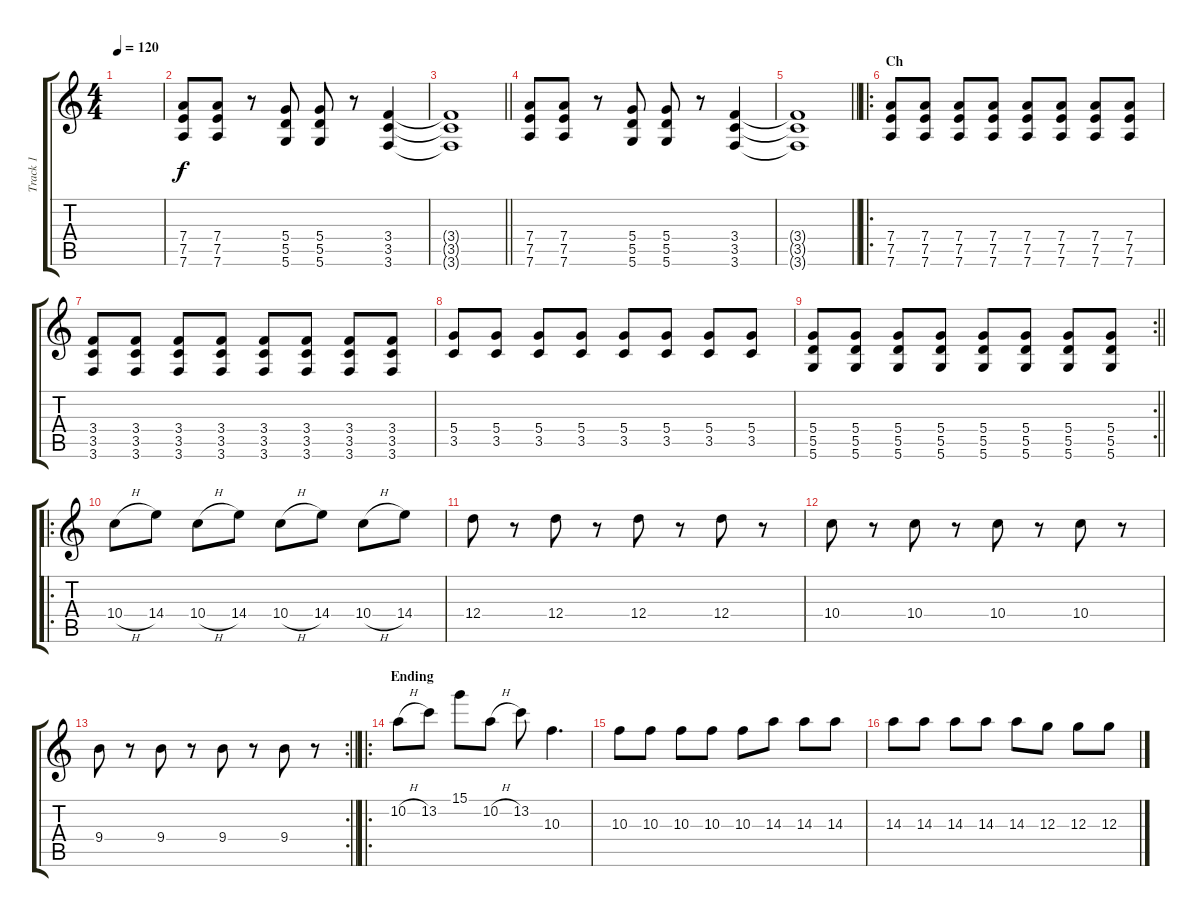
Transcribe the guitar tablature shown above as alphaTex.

\track ("Track 1" "Track 1") {instrument distortionguitar}
\staff {score tabs}
\tuning (E4 B3 G3 D3 A2 D2) {hide}
\ts (4 4)
\tempo 120
\clef g2
\ks c
|
(7.4 7.5 7.6).8{volume 16} (7.4 7.5 7.6).8 r.8 (5.4 5.5 5.6).8 (5.4 5.5 5.6).8 r.8 (3.4 3.5 3.6).4 |
\barLineRight lightlight
(3.4{t} 3.5{t} 3.6{t}).1 |
(7.4 7.5 7.6).8{volume 16} (7.4 7.5 7.6).8 r.8 (5.4 5.5 5.6).8 (5.4 5.5 5.6).8 r.8 (3.4 3.5 3.6).4 |
\barLineRight lightlight
(3.4{t} 3.5{t} 3.6{t}).1 |
\ro
\section ("" "Ch")
(7.4 7.5 7.6).8 (7.4 7.5 7.6).8 (7.4 7.5 7.6).8 (7.4 7.5 7.6).8 (7.4 7.5 7.6).8 (7.4 7.5 7.6).8 (7.4 7.5 7.6).8 (7.4 7.5 7.6).8 |
(3.4 3.5 3.6).8 (3.4 3.5 3.6).8 (3.4 3.5 3.6).8 (3.4 3.5 3.6).8 (3.4 3.5 3.6).8 (3.4 3.5 3.6).8 (3.4 3.5 3.6).8 (3.4 3.5 3.6).8 |
(5.4 3.5).8 (5.4 3.5).8 (5.4 3.5).8 (5.4 3.5).8 (5.4 3.5).8 (5.4 3.5).8 (5.4 3.5).8 (5.4 3.5).8 |
\rc 2
\barLineRight lightlight
(5.4 5.5 5.6).8 (5.4 5.5 5.6).8 (5.4 5.5 5.6).8 (5.4 5.5 5.6).8 (5.4 5.5 5.6).8 (5.4 5.5 5.6).8 (5.4 5.5 5.6).8 (5.4 5.5 5.6).8 |
\ro
10.4{h}.8 14.4.8 10.4{h}.8 14.4.8 10.4{h}.8 14.4.8 10.4{h}.8 14.4.8 |
12.4.8 r.8 12.4.8 r.8 12.4.8 r.8 12.4.8 r.8 |
10.4.8 r.8 10.4.8 r.8 10.4.8 r.8 10.4.8 r.8 |
\rc 2
\barLineRight lightlight
9.4.8 r.8 9.4.8 r.8 9.4.8 r.8 9.4.8 r.8 |
\ro
\section ("" "Ending")
10.2{h}.8 13.2.8 15.1.8 10.2{h}.8 13.2.8 10.3.4{d} |
10.3.8 10.3.8 10.3.8 10.3.8 10.3.8 14.3.8 14.3.8 14.3.8 |
14.3.8 14.3.8 14.3.8 14.3.8 14.3.8 12.3.8 12.3.8 12.3.8
